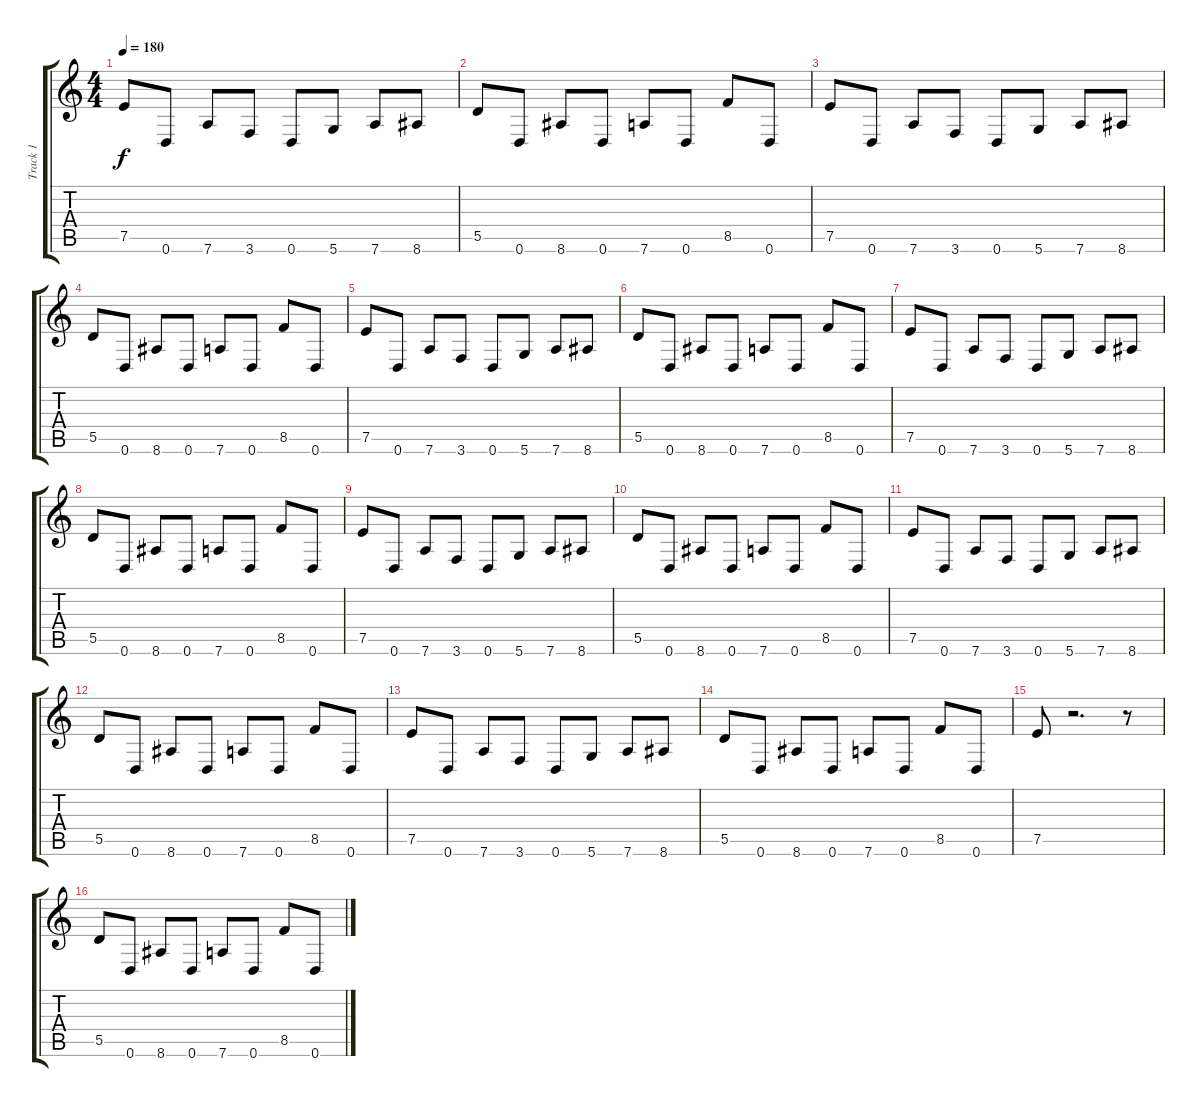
\track ("Track 1" "Track 1") {instrument distortionguitar}
\staff {score tabs}
\tuning (E4 B3 G3 D3 A2 D2) {hide}
\ts (4 4)
\tempo 180
\clef g2
\ks c
7.5.8{dy f} 0.6.8 7.6.8 3.6.8 0.6.8 5.6.8 7.6.8 8.6.8 |
5.5.8 0.6.8 8.6.8 0.6.8 7.6.8 0.6.8 8.5.8 0.6.8 |
7.5.8 0.6.8 7.6.8 3.6.8 0.6.8 5.6.8 7.6.8 8.6.8 |
5.5.8 0.6.8 8.6.8 0.6.8 7.6.8 0.6.8 8.5.8 0.6.8 |
7.5.8 0.6.8 7.6.8 3.6.8 0.6.8 5.6.8 7.6.8 8.6.8 |
5.5.8 0.6.8 8.6.8 0.6.8 7.6.8 0.6.8 8.5.8 0.6.8 |
7.5.8 0.6.8 7.6.8 3.6.8 0.6.8 5.6.8 7.6.8 8.6.8 |
5.5.8 0.6.8 8.6.8 0.6.8 7.6.8 0.6.8 8.5.8 0.6.8 |
7.5.8 0.6.8 7.6.8 3.6.8 0.6.8 5.6.8 7.6.8 8.6.8 |
5.5.8 0.6.8 8.6.8 0.6.8 7.6.8 0.6.8 8.5.8 0.6.8 |
7.5.8 0.6.8 7.6.8 3.6.8 0.6.8 5.6.8 7.6.8 8.6.8 |
5.5.8 0.6.8 8.6.8 0.6.8 7.6.8 0.6.8 8.5.8 0.6.8 |
7.5.8 0.6.8 7.6.8 3.6.8 0.6.8 5.6.8 7.6.8 8.6.8 |
5.5.8 0.6.8 8.6.8 0.6.8 7.6.8 0.6.8 8.5.8 0.6.8 |
7.5.8 r.2{d} r.8 |
5.5.8{volume 16} 0.6.8 8.6.8 0.6.8 7.6.8 0.6.8 8.5.8 0.6.8
